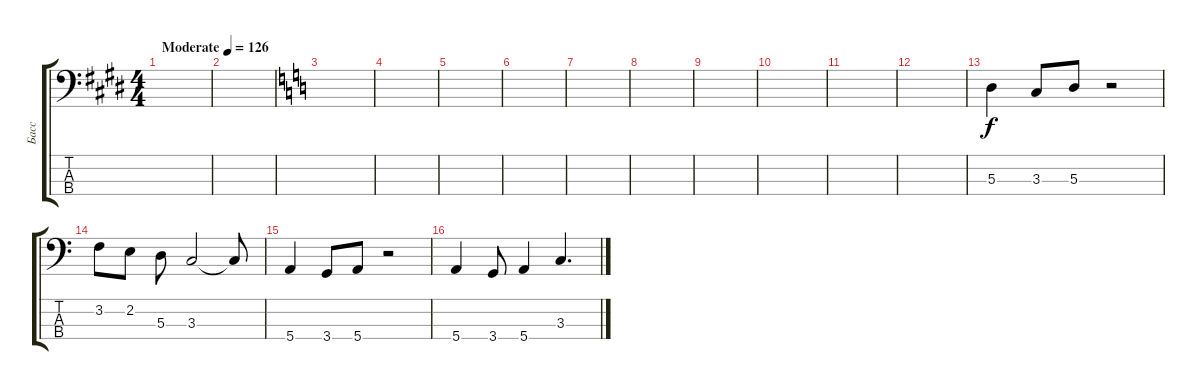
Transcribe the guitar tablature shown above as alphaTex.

\track ("Басс" "Басс") {instrument electricbassfinger}
\staff {score tabs}
\tuning (G2 D2 A1 E1) {hide}
\ts (4 4)
\tempo (126 "Moderate")
\clef f4
\ks e
|
|
\ks c
|
|
|
|
|
|
|
|
|
|
5.3.4 3.3.8 5.3.8 r.2 |
3.2.8 2.2.8 5.3.8 3.3.2 3.3{t}.8 |
5.4.4 3.4.8 5.4.8 r.2 |
5.4.4 3.4.8 5.4.4 3.3.4{d}
